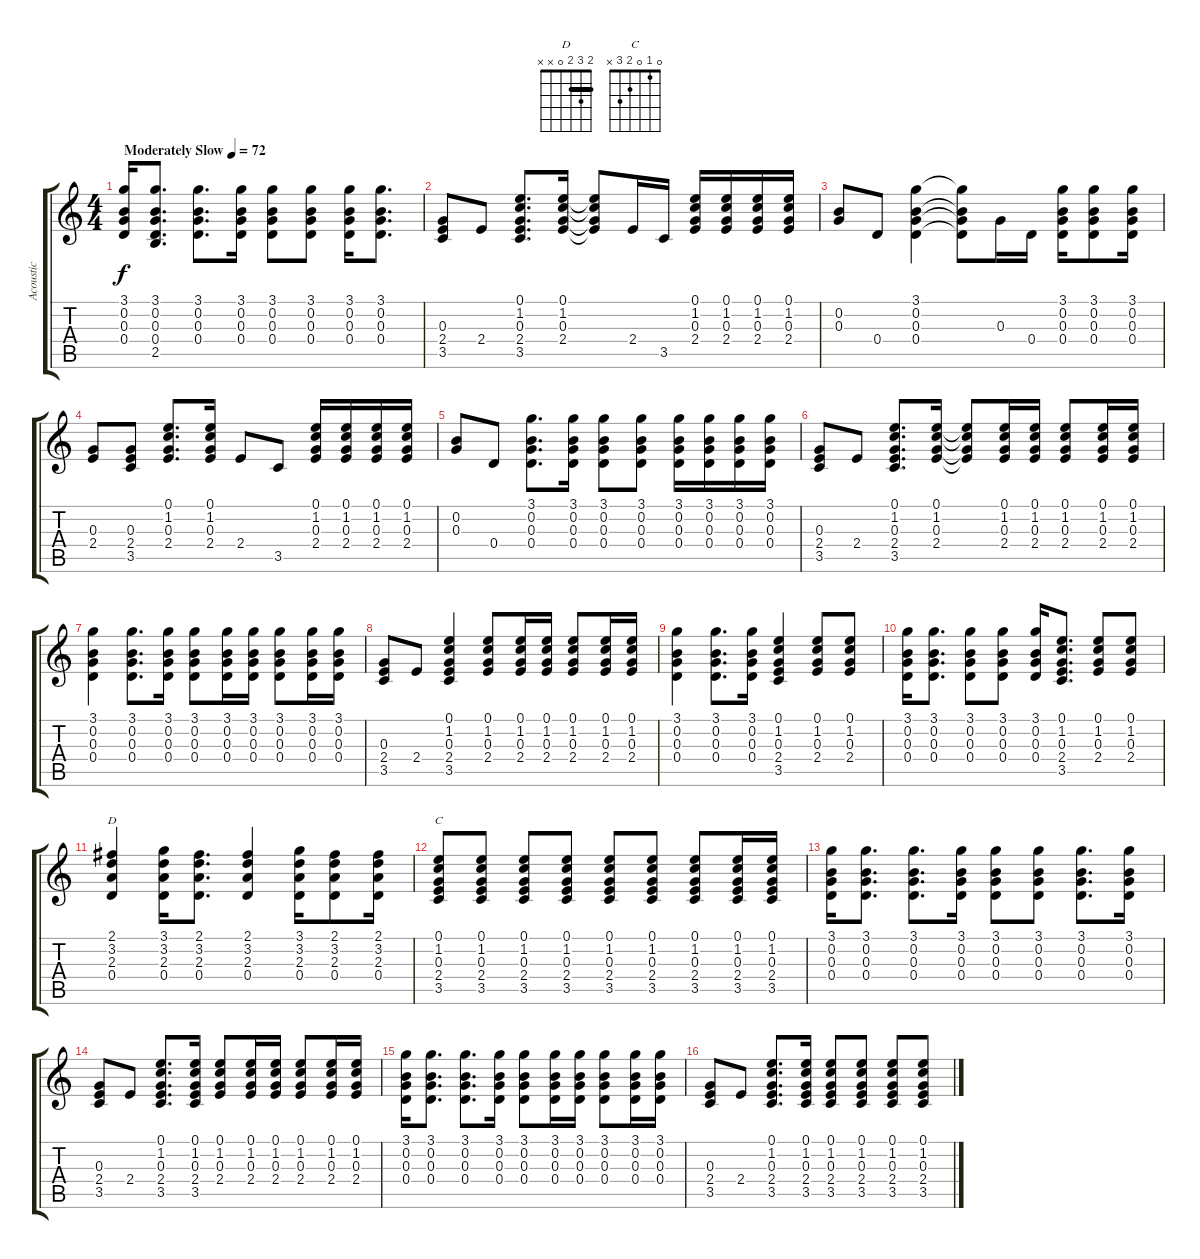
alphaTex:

\track ("Acoustic" "Acoustic") {instrument acousticguitarsteel}
\staff {score tabs}
\tuning (E4 B3 G3 D3 A2 E2) {hide}
\chord ("D" 2 3 2 0 x x) {barre 2}
\chord ("C" 0 1 0 2 3 x)
\ts (4 4)
\tempo (72 "Moderately Slow")
\clef g2
\ks c
(3.1 0.2 0.3 0.4).16{dy f instrument acousticguitarsteel} (3.1 0.2 0.3 0.4 2.5).8{d} (3.1 0.2 0.3 0.4).8{d} (3.1 0.2 0.3 0.4).16 (3.1 0.2 0.3 0.4).8 (3.1 0.2 0.3 0.4).8 (3.1 0.2 0.3 0.4).16 (3.1 0.2 0.3 0.4).8{d} |
(0.3 2.4 3.5).8 2.4.8 (0.1 1.2 0.3 2.4 3.5).8{d} (0.1 1.2 0.3 2.4).16 (0.1{t} 1.2{t} 0.3{t} 2.4{t}).8 2.4.16 3.5.16 (0.1 1.2 0.3 2.4).16 (0.1 1.2 0.3 2.4).16 (0.1 1.2 0.3 2.4).16 (0.1 1.2 0.3 2.4).16 |
(0.2 0.3).8 0.4.8 (3.1 0.2 0.3 0.4).4 (3.1{t} 0.2{t} 0.3{t} 0.4{t}).8 0.3.16 0.4.16 (3.1 0.2 0.3 0.4).16 (3.1 0.2 0.3 0.4).8 (3.1 0.2 0.3 0.4).16 |
(0.3 2.4).8 (0.3 2.4 3.5).8 (0.1 1.2 0.3 2.4).8{d} (0.1 1.2 0.3 2.4).16 2.4.8 3.5.8 (0.1 1.2 0.3 2.4).16 (0.1 1.2 0.3 2.4).16 (0.1 1.2 0.3 2.4).16 (0.1 1.2 0.3 2.4).16 |
(0.2 0.3).8 0.4.8 (3.1 0.2 0.3 0.4).8{d} (3.1 0.2 0.3 0.4).16 (3.1 0.2 0.3 0.4).8 (3.1 0.2 0.3 0.4).8 (3.1 0.2 0.3 0.4).16 (3.1 0.2 0.3 0.4).16 (3.1 0.2 0.3 0.4).16 (3.1 0.2 0.3 0.4).16 |
(0.3 2.4 3.5).8 2.4.8 (0.1 1.2 0.3 2.4 3.5).8{d} (0.1 1.2 0.3 2.4).16 (0.1{t} 1.2{t} 0.3{t} 2.4{t}).8 (0.1 1.2 0.3 2.4).16 (0.1 1.2 0.3 2.4).16 (0.1 1.2 0.3 2.4).8 (0.1 1.2 0.3 2.4).16 (0.1 1.2 0.3 2.4).16 |
(3.1 0.2 0.3 0.4).4 (3.1 0.2 0.3 0.4).8{d} (3.1 0.2 0.3 0.4).16 (3.1 0.2 0.3 0.4).8 (3.1 0.2 0.3 0.4).16 (3.1 0.2 0.3 0.4).16 (3.1 0.2 0.3 0.4).8 (3.1 0.2 0.3 0.4).16 (3.1 0.2 0.3 0.4).16 |
(0.3 2.4 3.5).8 2.4.8 (0.1 1.2 0.3 2.4 3.5).4 (0.1 1.2 0.3 2.4).8 (0.1 1.2 0.3 2.4).16 (0.1 1.2 0.3 2.4).16 (0.1 1.2 0.3 2.4).8 (0.1 1.2 0.3 2.4).16 (0.1 1.2 0.3 2.4).16 |
(3.1 0.2 0.3 0.4).4 (3.1 0.2 0.3 0.4).8{d} (3.1 0.2 0.3 0.4).16 (0.1 1.2 0.3 2.4 3.5).4 (0.1 1.2 0.3 2.4).8 (0.1 1.2 0.3 2.4).8 |
(3.1 0.2 0.3 0.4).16 (3.1 0.2 0.3 0.4).8{d} (3.1 0.2 0.3 0.4).8 (3.1 0.2 0.3 0.4).8 (3.1 0.2 0.3 0.4).16 (0.1 1.2 0.3 2.4 3.5).8{d} (0.1 1.2 0.3 2.4).8 (0.1 1.2 0.3 2.4).8 |
(2.1 3.2 2.3 0.4).4{ch "D"} (3.1 3.2 2.3 0.4).16 (2.1 3.2 2.3 0.4).8{d} (2.1 3.2 2.3 0.4).4 (3.1 3.2 2.3 0.4).16 (2.1 3.2 2.3 0.4).8 (2.1 3.2 2.3 0.4).16 |
(0.1 1.2 0.3 2.4 3.5).8{ch "C"} (0.1 1.2 0.3 2.4 3.5).8 (0.1 1.2 0.3 2.4 3.5).8 (0.1 1.2 0.3 2.4 3.5).8 (0.1 1.2 0.3 2.4 3.5).8 (0.1 1.2 0.3 2.4 3.5).8 (0.1 1.2 0.3 2.4 3.5).8 (0.1 1.2 0.3 2.4 3.5).16 (0.1 1.2 0.3 2.4 3.5).16 |
(3.1 0.2 0.3 0.4).16 (3.1 0.2 0.3 0.4).8{d} (3.1 0.2 0.3 0.4).8{d} (3.1 0.2 0.3 0.4).16 (3.1 0.2 0.3 0.4).8 (3.1 0.2 0.3 0.4).8 (3.1 0.2 0.3 0.4).8{d} (3.1 0.2 0.3 0.4).16 |
(0.3 2.4 3.5).8 2.4.8 (0.1 1.2 0.3 2.4 3.5).8{d} (0.1 1.2 0.3 2.4 3.5).16 (0.1 1.2 0.3 2.4).8 (0.1 1.2 0.3 2.4).16 (0.1 1.2 0.3 2.4).16 (0.1 1.2 0.3 2.4).8 (0.1 1.2 0.3 2.4).16 (0.1 1.2 0.3 2.4).16 |
(3.1 0.2 0.3 0.4).16 (3.1 0.2 0.3 0.4).8{d} (3.1 0.2 0.3 0.4).8{d} (3.1 0.2 0.3 0.4).16 (3.1 0.2 0.3 0.4).8 (3.1 0.2 0.3 0.4).16 (3.1 0.2 0.3 0.4).16 (3.1 0.2 0.3 0.4).8 (3.1 0.2 0.3 0.4).16 (3.1 0.2 0.3 0.4).16 |
(0.3 2.4 3.5).8 2.4.8 (0.1 1.2 0.3 2.4 3.5).8{d} (0.1 1.2 0.3 2.4 3.5).16 (0.1 1.2 0.3 2.4 3.5).8 (0.1 1.2 0.3 2.4 3.5).8 (0.1 1.2 0.3 2.4 3.5).8 (0.1 1.2 0.3 2.4 3.5).8
